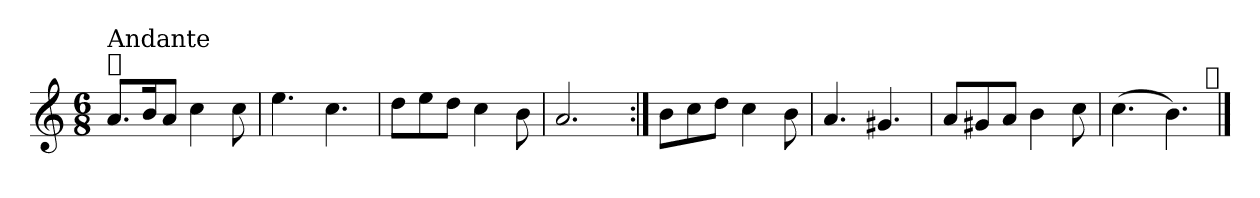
**kern
*part1
*staff1
*clefG2
*k[]
*C:
*M6/8
=1
!LO:TX:a:t=𝄋
!LO:TX:a:t=Andante
8.a/L
16b/K
8a/J
4cc\
8cc\
=2
4.ee\
4.cc\
=3
8dd\L
8ee\
8dd\J
4cc\
8b\
=4
2.a/
=5:|!
8b\L
8cc\
8dd\J
4cc\
8b\
=6
4.a/
4.g#X/
=7
8a/L
8g#X/
8a/J
4b\
8cc\
!!LO:LB:g=z
=8
(>4.cc\
4.b\)
!LO:TX:a:t=𝄋
==
*-
